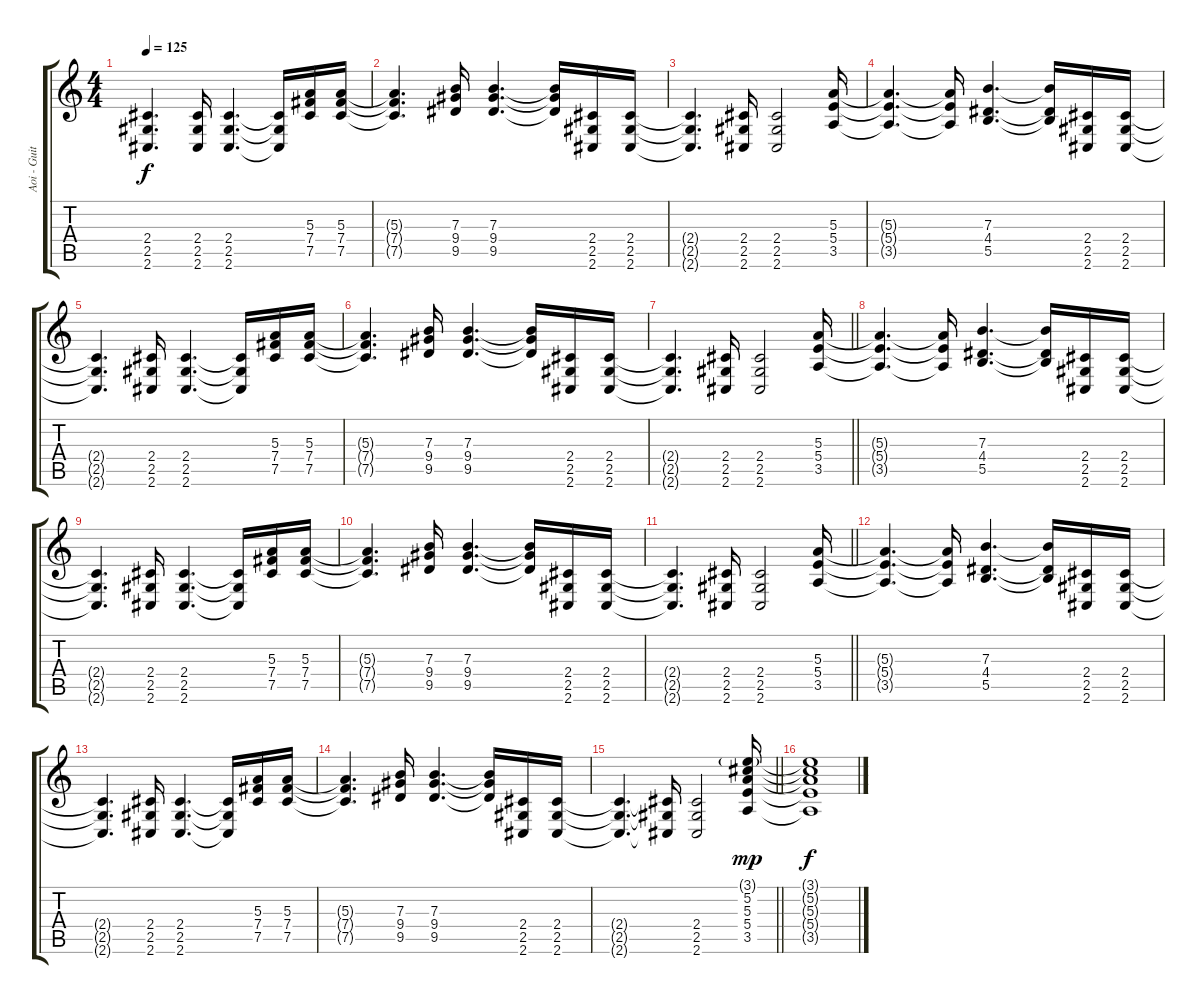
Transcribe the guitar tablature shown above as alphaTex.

\track ("Aoi - Guitar 2" "Aoi - Guit") {instrument overdrivenguitar}
\staff {score tabs}
\tuning (Db4 Ab3 E3 B2 Gb2 B1) {hide}
\ts (4 4)
\tempo 125
\clef g2
\ks c
(2.4{t} 2.5{t} 2.6{t}).4{d dy f} (2.4 2.5 2.6).16 (2.4 2.5 2.6).4{d} (2.4{t} 2.5{t} 2.6{t}).16 (5.3 7.4 7.5).16 (5.3 7.4 7.5).16 |
(5.3{t} 7.4{t} 7.5{t}).4{d} (7.3 9.4 9.5).16 (7.3 9.4 9.5).4{d} (7.3{t} 9.4{t} 9.5{t}).16 (2.4 2.5 2.6).16 (2.4 2.5 2.6).16 |
(2.4{t} 2.5{t} 2.6{t}).4{d} (2.4 2.5 2.6).16 (2.4 2.5 2.6).2 (5.3 5.4 3.5).16 |
(5.3{t} 5.4{t} 3.5{t}).4{d} (5.3{t} 5.4{t} 3.5{t}).16 (7.3 4.4 5.5).4{d} (7.3{t} 4.4{t} 5.5{t}).16 (2.4 2.5 2.6).16 (2.4 2.5 2.6).16 |
(2.4{t} 2.5{t} 2.6{t}).4{d} (2.4 2.5 2.6).16 (2.4 2.5 2.6).4{d} (2.4{t} 2.5{t} 2.6{t}).16 (5.3 7.4 7.5).16 (5.3 7.4 7.5).16 |
(5.3{t} 7.4{t} 7.5{t}).4{d} (7.3 9.4 9.5).16 (7.3 9.4 9.5).4{d} (7.3{t} 9.4{t} 9.5{t}).16 (2.4 2.5 2.6).16 (2.4 2.5 2.6).16 |
\barLineRight lightlight
(2.4{t} 2.5{t} 2.6{t}).4{d} (2.4 2.5 2.6).16 (2.4 2.5 2.6).2 (5.3 5.4 3.5).16 |
\section ("" "")
(5.3{t} 5.4{t} 3.5{t}).4{d} (5.3{t} 5.4{t} 3.5{t}).16 (7.3 4.4 5.5).4{d} (7.3{t} 4.4{t} 5.5{t}).16 (2.4 2.5 2.6).16 (2.4 2.5 2.6).16 |
(2.4{t} 2.5{t} 2.6{t}).4{d} (2.4 2.5 2.6).16 (2.4 2.5 2.6).4{d} (2.4{t} 2.5{t} 2.6{t}).16 (5.3 7.4 7.5).16 (5.3 7.4 7.5).16 |
(5.3{t} 7.4{t} 7.5{t}).4{d} (7.3 9.4 9.5).16 (7.3 9.4 9.5).4{d} (7.3{t} 9.4{t} 9.5{t}).16 (2.4 2.5 2.6).16 (2.4 2.5 2.6).16 |
\barLineRight lightlight
(2.4{t} 2.5{t} 2.6{t}).4{d} (2.4 2.5 2.6).16 (2.4 2.5 2.6).2 (5.3 5.4 3.5).16 |
(5.3{t} 5.4{t} 3.5{t}).4{d} (5.3{t} 5.4{t} 3.5{t}).16 (7.3 4.4 5.5).4{d} (7.3{t} 4.4{t} 5.5{t}).16 (2.4 2.5 2.6).16 (2.4 2.5 2.6).16 |
(2.4{t} 2.5{t} 2.6{t}).4{d} (2.4 2.5 2.6).16 (2.4 2.5 2.6).4{d} (2.4{t} 2.5{t} 2.6{t}).16 (5.3 7.4 7.5).16 (5.3 7.4 7.5).16 |
(5.3{t} 7.4{t} 7.5{t}).4{d} (7.3 9.4 9.5).16 (7.3 9.4 9.5).4{d} (7.3{t} 9.4{t} 9.5{t}).16 (2.4 2.5 2.6).16 (2.4 2.5 2.6).16 |
\barLineRight lightlight
(2.4{t} 2.5{t} 2.6{t}).4{d} (2.4{t} 2.5{t} 2.6{t}).16 (2.4 2.5 2.6).2 (3.1{g} 5.2 5.3 5.4 3.5).16{dy mp} |
\section ("" "")
(3.1{t} 5.2{t} 5.3{t} 5.4{t} 3.5{t}).1{dy f}
